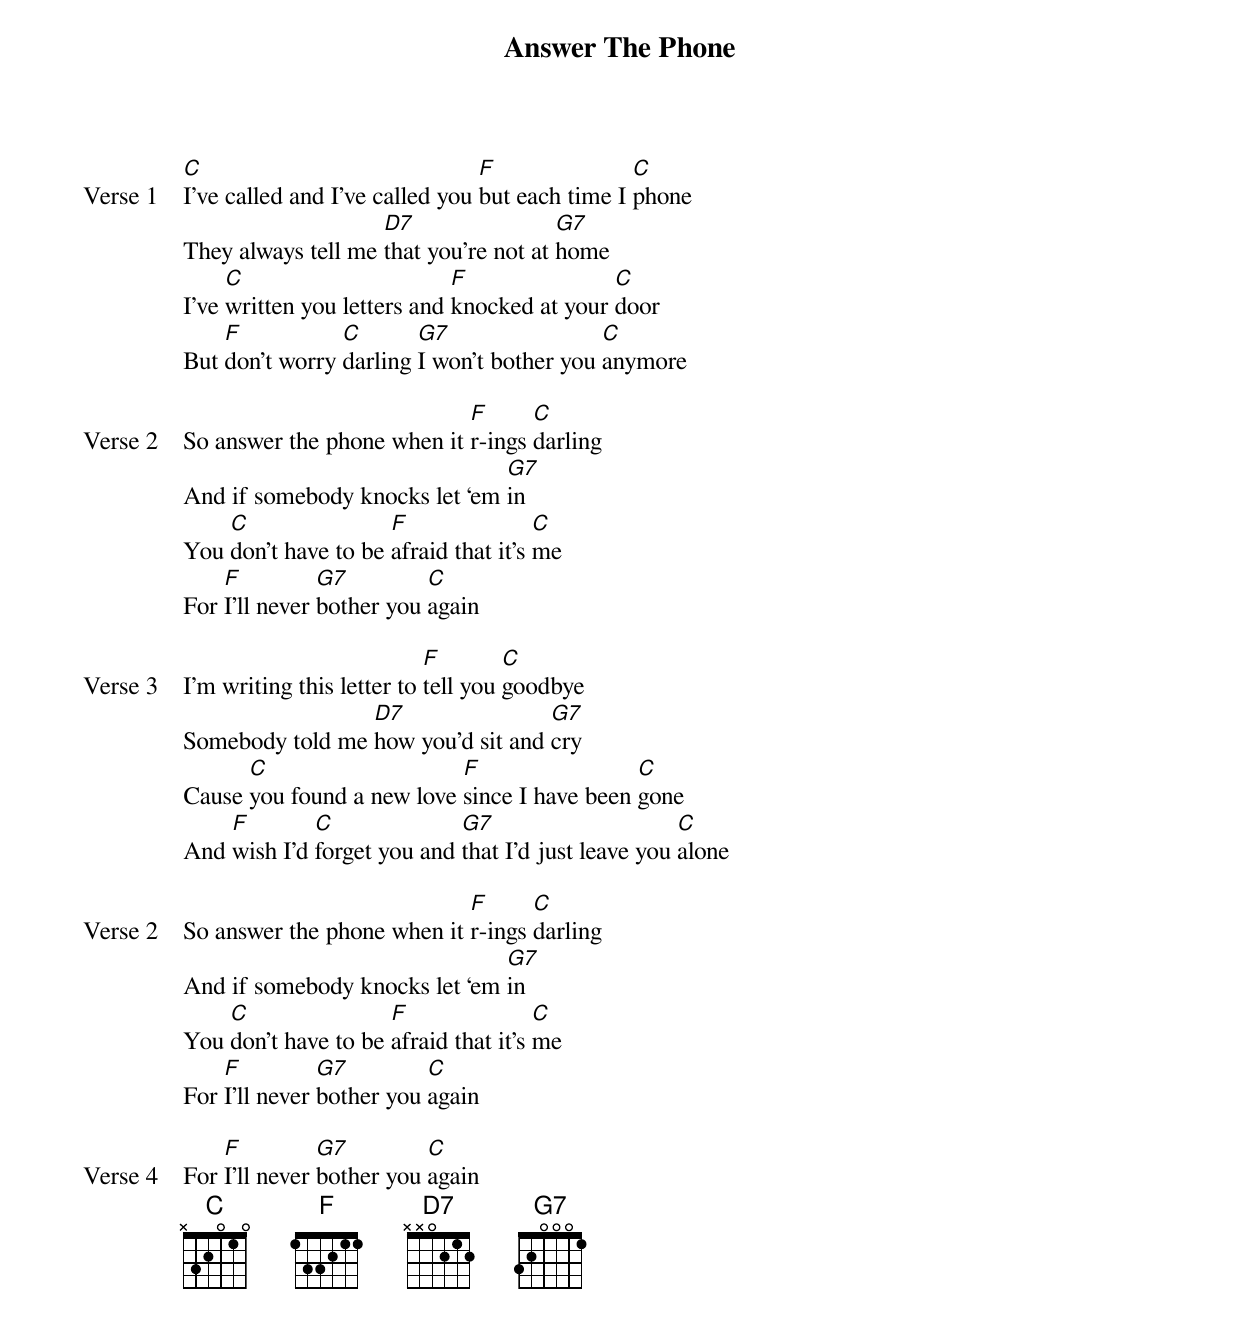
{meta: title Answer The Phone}
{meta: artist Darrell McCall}
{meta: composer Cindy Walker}
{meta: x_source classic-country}
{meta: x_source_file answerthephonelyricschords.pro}
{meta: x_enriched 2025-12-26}

{start_of_verse: Verse 1}
[C]I’ve called and I’ve called you [F]but each time I [C]phone
They always tell me [D7]that you’re not at [G7]home
I’ve [C]written you letters and [F]knocked at your [C]door
But [F]don’t worry [C]darling [G7]I won’t bother you [C]anymore
{end_of_verse}

{start_of_verse: Verse 2}
So answer the phone when it [F]r-ings [C]darling
And if somebody knocks let ‘em [G7]in
You [C]don’t have to be [F]afraid that it’s [C]me
For [F]I’ll never [G7]bother you [C]again
{end_of_verse}

{start_of_verse: Verse 3}
I’m writing this letter to [F]tell you [C]goodbye
Somebody told me [D7]how you’d sit and [G7]cry
Cause [C]you found a new love [F]since I have been [C]gone
And [F]wish I’d [C]forget you and [G7]that I’d just leave you [C]alone
{end_of_verse}

{start_of_verse: Verse 2}
So answer the phone when it [F]r-ings [C]darling
And if somebody knocks let ‘em [G7]in
You [C]don’t have to be [F]afraid that it’s [C]me
For [F]I’ll never [G7]bother you [C]again
{end_of_verse}

{start_of_verse: Verse 4}
For [F]I’ll never [G7]bother you [C]again
{end_of_verse}
